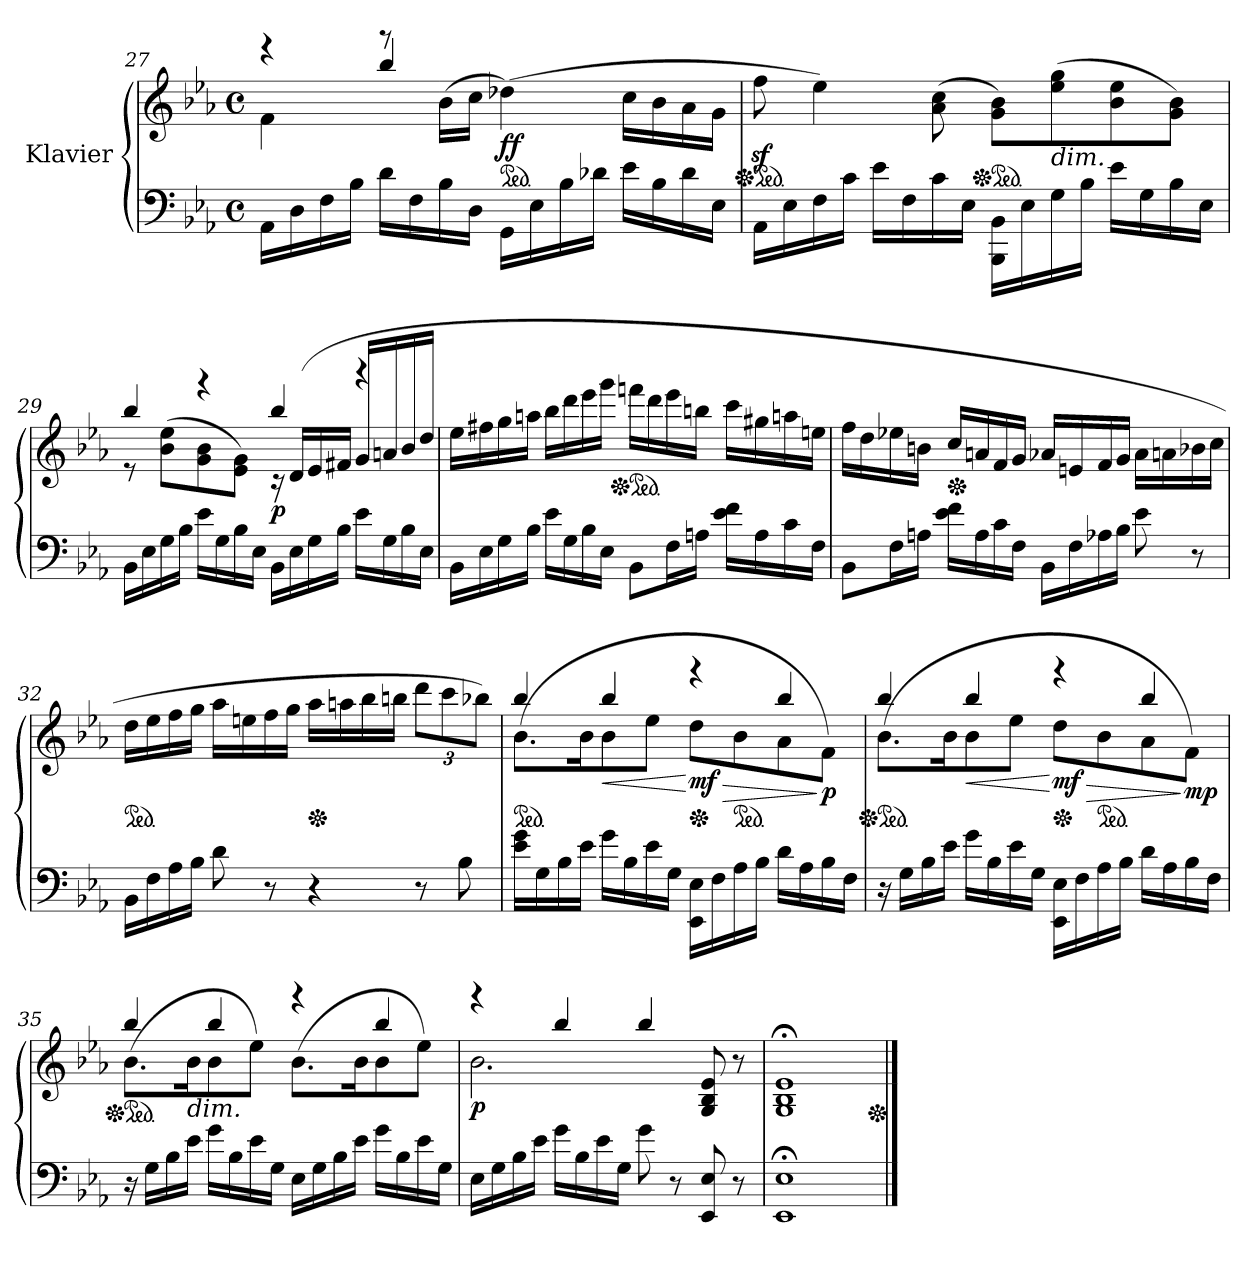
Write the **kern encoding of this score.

**kern	**kern	**dynam
*part1	*part1	*part1
*staff2	*staff1	*staff1/2
*I"Klavier	*	*
*clefF4	*clefG2	*
*k[b-e-a-]	*k[b-e-a-]	*
*M4/4	*M4/4	*
*met(c)	*met(c)	*
=27	=27	=27
*	*^	*
16AA-\LL	4f\	4reee	.
16D\	.	.	.
16F\	.	.	.
16B-\JJ	.	.	.
16d\LL	8r	4bb-/	.
16F\	.	.	.
16B-\	(>16b-\LL	.	.
16D\JJ	16cc\JJ	.	.
*	*ped	*	*
!	!	!	!LO:DY:b
16GG\LL	(>4dd-X\)	2ryy	ff
16E-\	.	.	.
16B-\	.	.	.
16d-X\JJ	.	.	.
16e-\LL	16cc\LL	.	.
16B-\	16b-\	.	.
16d-\	16a-\	.	.
16E-\JJ	16g\JJ	.	.
*	*v	*v	*
!!LO:LB:g=z
=28	=28	=28
*	*Xped	*
*	*ped	*
16AA-\LL	8ffz<\	.
16E-\	.	.
16F\	4ee-\)	.
16c\JJ	.	.
16e-\LL	.	.
16F\	.	.
16c\	(>8a-\ 8cc\	.
16E-\JJ	.	.
*	*Xped	*
*	*ped	*
16BBB-\ 16BB-\LL	8g\ 8b-\L)	.
16E-\	.	.
!	!LO:TX:b:i:t=dim.	!
16G\	(>8ee-\ 8gg\	.
16B-\JJ	.	.
16e-\LL	8b-\ 8ee-\	.
16G\	.	.
16B-\	8g\ 8b-\J)	.
16E-\JJ	.	.
=29	=29	=29
*	*^	*
16BB-\LL	8re	4bb-/	.
16E-\	.	.	.
16G\	(>8b-\ 8ee-\L	.	.
16B-\JJ	.	.	.
16e-\LL	8g\ 8b-\	4rggg	.
16G\	.	.	.
16B-\	8e-\ 8g\J)	.	.
16E-\JJ	.	.	.
!	!	!	!LO:DY:b
16BB-\LL	16rc	4bb-/	p
16E-\	(>16d/LL	.	.
16G\	16e-/	.	.
16B-\JJ	16f#X/JJ	.	.
16e-\LL	16g/LL	4rbbb	.
16G\	16an/	.	.
16B-\	16b-/	.	.
16E-\JJ	16dd/JJ	.	.
*	*v	*v	*
!!LO:LB:g=z
=30	=30	=30
16BB-\LL	16ee-\LL	.
16E-\	16ff#X\	.
16G\	16gg\	.
!	!	!LO:DY:b
!	!	!LO:DY:n=1:b
16B-\JJ	16aan\JJ	other-dynamics p
16e-\LL	16bb-\LL	.
16G\	16ddd\	.
16B-\	16eee-\	.
16E-\JJ	16ggg\JJ	.
*	*Xped	*
*	*ped	*
8BB-\L	16fffn\LL	.
.	16ddd\	.
16F\L	16eee-\	.
16An\JJ	16bbn\JJ	.
16e-\ 16f\LL	16ccc\LL	.
16A\	16gg#X\	.
16c\	16aan\	.
16F\JJ	16een\JJ	.
!!LO:LB:g=z
=31	=31	=31
8BB-\L	16ff\LL	.
.	16dd\	.
16F\L	16ee-X\	.
!	!	!LO:DY:b
!	!	!LO:DY:n=1:b
16An\JJ	16bn\JJ	other-dynamics p
*	*Xped	*
16e-\ 16f\LL	16cc/LL	.
16A\	16an/	.
16c\	16f/	.
16F\JJ	16g/JJ	.
16BB-\LL	16a-X/LL	.
16F\	16en/	.
16A-X\	16f/	.
16B-\JJ	16g/JJ	.
8e-\	16a-\LL	.
.	16an\	.
8r	16b-X\	.
.	16cc\JJ	.
=32	=32	=32
*	*ped	*
16BB-\LL	16dd\LL	.
16F\	16ee-\	.
16A-\	16ff\	.
16B-\JJ	16gg\JJ	.
8d\	16aa-\LL	.
.	16een\	.
8r	16ff\	.
.	16gg\JJ	.
*	*Xped	*
4r	16aa-\LL	.
.	16aan\	.
.	16bb-\	.
.	16bbn\JJ	.
*	*Xbrackettup	*
8r	12ddd\L	.
.	12ccc\	.
8B-\	.	.
.	12bb-X\J)	.
!!LO:PB:g=z
=33	=33	=33
*	*ped	*
*	*^	*
16e-\ 16g\LL	(>8.b-\L	4bb-/	.
16G\	.	.	.
16B-\	.	.	.
16e-\JJ	16b-\K	.	.
!	!	!	!LO:HP:b
16g\LL	8b-\	4bb-/	<
16B-\	.	.	.
16e-\	8ee-\J	.	.
16G\JJ	.	.	.
*	*Xped	*	*
!	!	!	!LO:HP:n=1:b
!	!	!	!LO:DY:n=1:b
16EE-\ 16E-\LL	8dd\L	4rggg	[ > mf
16F\	.	.	.
*	*ped	*	*
16A-\	8b-\	.	.
16B-\JJ	.	.	.
16d\LL	8a-\	4bb-/	.
16A-\	.	.	.
!	!	!	!LO:DY:n=2:b
16B-\	8f\J)	.	] p
16F\JJ	.	.	.
=34	=34	=34	=34
*	*Xped	*	*
*	*ped	*	*
16r	(>8.b-\L	4bb-/	.
16G\LL	.	.	.
16B-\	.	.	.
16e-\JJ	16b-\K	.	.
!	!	!	!LO:HP:b
16g\LL	8b-\	4bb-/	<
16B-\	.	.	.
16e-\	8ee-\J	.	.
16G\JJ	.	.	.
*	*Xped	*	*
!	!	!	!LO:HP:n=1:b
!	!	!	!LO:DY:n=1:b
16EE-\ 16E-\LL	8dd\L	4rggg	[ > mf
16F\	.	.	.
*	*ped	*	*
16A-\	8b-\	.	.
16B-\JJ	.	.	.
16d\LL	8a-\	4bb-/	.
16A-\	.	.	.
!	!	!	!LO:DY:n=2:b
16B-\	8f\J)	.	] mp
16F\JJ	.	.	.
!!LO:LB:g=z	!!
=35	=35	=35	=35
*	*Xped	*	*
*	*ped	*	*
16r	(<8.b-\L	4bb-/	.
16G\LL	.	.	.
16B-\	.	.	.
!	!LO:TX:b:i:t=dim.	!	!
16e-\JJ	16b-\K	.	.
16g\LL	8b-\	4bb-/	.
16B-\	.	.	.
16e-\	8ee-\J)	.	.
16G\JJ	.	.	.
16E-\LL	(<8.b-\L	4rggg	.
16G\	.	.	.
16B-\	.	.	.
16e-\JJ	16b-\K	.	.
16g\LL	8b-\	4bb-/	.
16B-\	.	.	.
16e-\	8ee-\J)	.	.
16G\JJ	.	.	.
=36	=36	=36	=36
!	!	!	!LO:DY:b
16E-\LL	2.b-\	4rggg	p
16G\	.	.	.
16B-\	.	.	.
16e-\JJ	.	.	.
16g\LL	.	4bb-/	.
16B-\	.	.	.
16e-\	.	.	.
16G\JJ	.	.	.
8g\	.	4bb-/	.
8r	.	.	.
8EE-/ 8E-/	8G/ 8B-/ 8e-/	4ryy	.
8r	8r	.	.
*	*v	*v	*
=37	=37	=37
1EE-; 1E-;	1G;< 1B-;< 1e-;<	.
*	*Xped	*
==	==	==
*-	*-	*-
